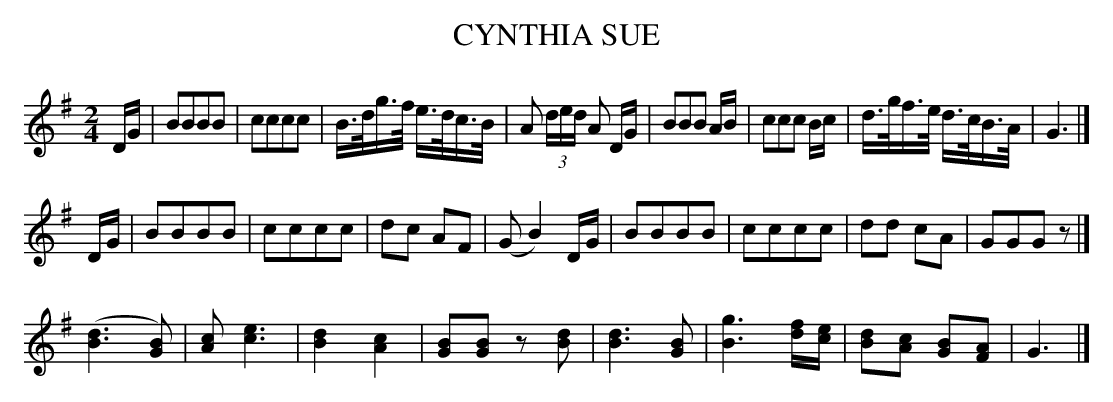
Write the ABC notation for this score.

X:1
T: CYNTHIA SUE
M: 2/4
L: 1/16
K: G
DG |\
B2B2B2B2 | c2c2c2c2 | B>dg>f e>dc>B | A2 (3ded A2 DG |\
B2B2B2 AB | c2c2c2 Bc | d>gf>e d>cB>A | G6 |]
DG |\
B2B2B2B2 | c2c2c2c2 | d2c2 A2F2 | (G2 B4) DG |\
B2B2B2B2 | c2c2c2c2 | d2d2 c2A2 | G2G2G2z2 |]
([d6B6] [B2G2]) | [c2A2][e6c6] | [d4B4] [c4A4] | [B2G2][B2G2] z2[d2B2] |\
[d6B6] [B2G2] | [g6B6] [fd][ec] | [d2B2][c2A2] [B2G2][A2F2] | G6 |]
